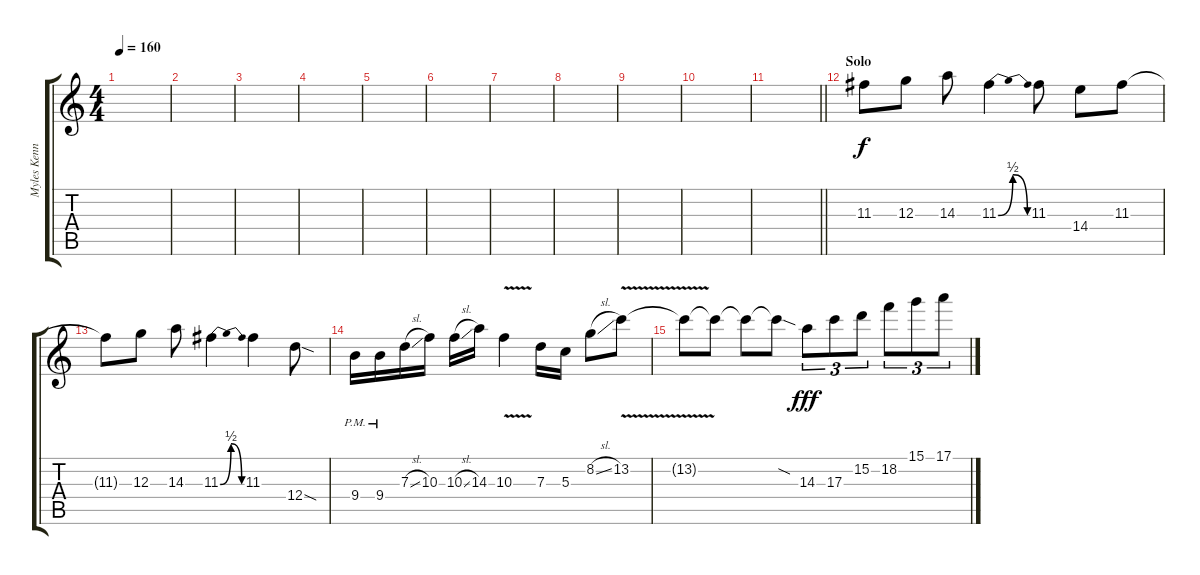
\track ("Myles Kennedy [Overdubbed/FX]" "Myles Kenn") {instrument distortionguitar}
\staff {score tabs}
\tuning (E4 B3 G3 D3 A2 D2) {hide}
\ts (4 4)
\tempo 160
\clef g2
\ks c
|
|
|
|
|
|
|
|
|
|
\barLineRight lightlight
|
\section ("" "Solo")
11.3.8{volume 16 balance 9 instrument distortionguitar} 12.3.8 14.3.8 11.3{be (bendrelease 0 0 15 2 45 2 60 0)}.4 11.3.8 14.4.8 11.3.8 |
11.3{t}.8 12.3.8 14.3.8 11.3{be (bendrelease 0 0 15 2 45 2 60 0)}.4 11.3.4 12.4{sod}.8 |
9.4{pm}.16 9.4{pm}.16 7.3{sl}.16 10.3.16 10.3{sl}.16 14.3.16 10.3{v}.4 7.3.16 5.3.16 8.2{sl}.8 13.2{v}.8 |
13.2{t}.8{dy f} 13.2{t}.8 13.2{t}.8 13.2{sod t}.8 14.3.8{tu (3 2) dy fff} 17.3.8{tu (3 2)} 15.2.8{tu (3 2)} 18.2.8{tu (3 2)} 15.1.8{tu (3 2)} 17.1.8{tu (3 2)}
